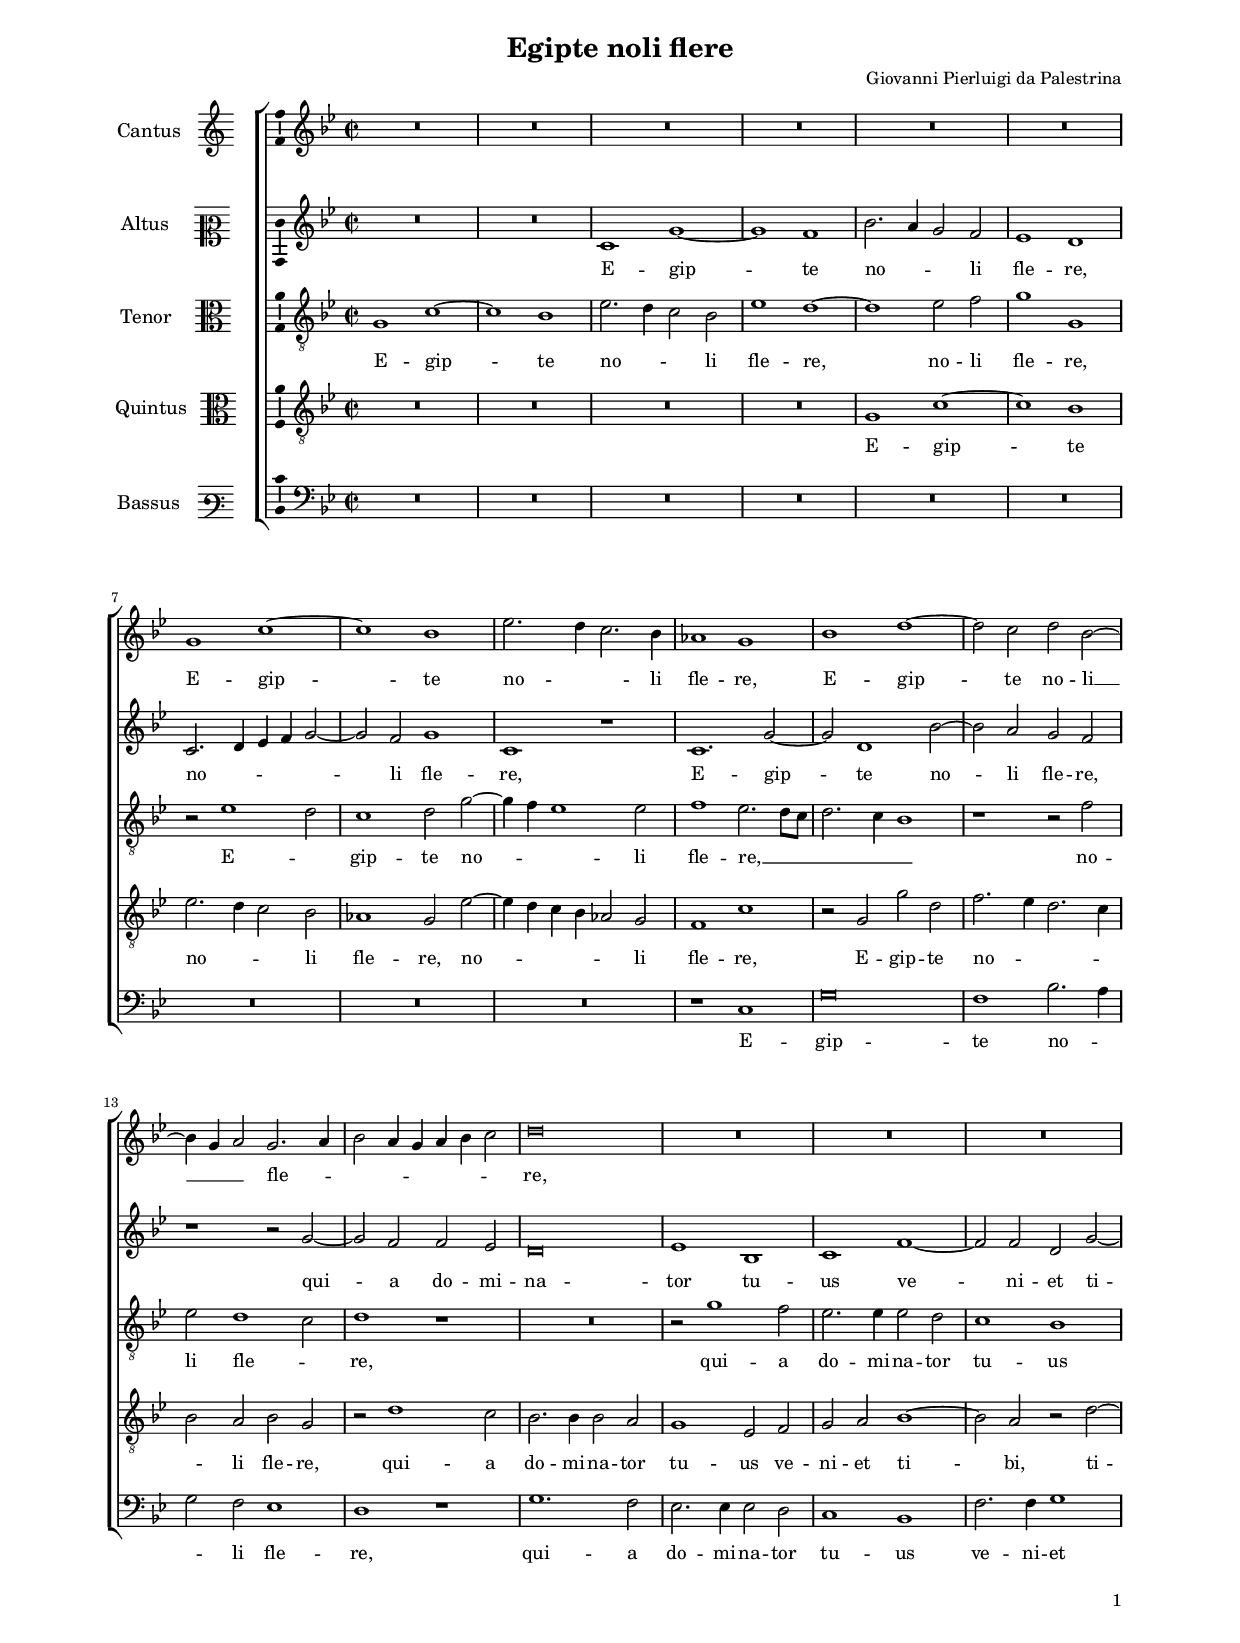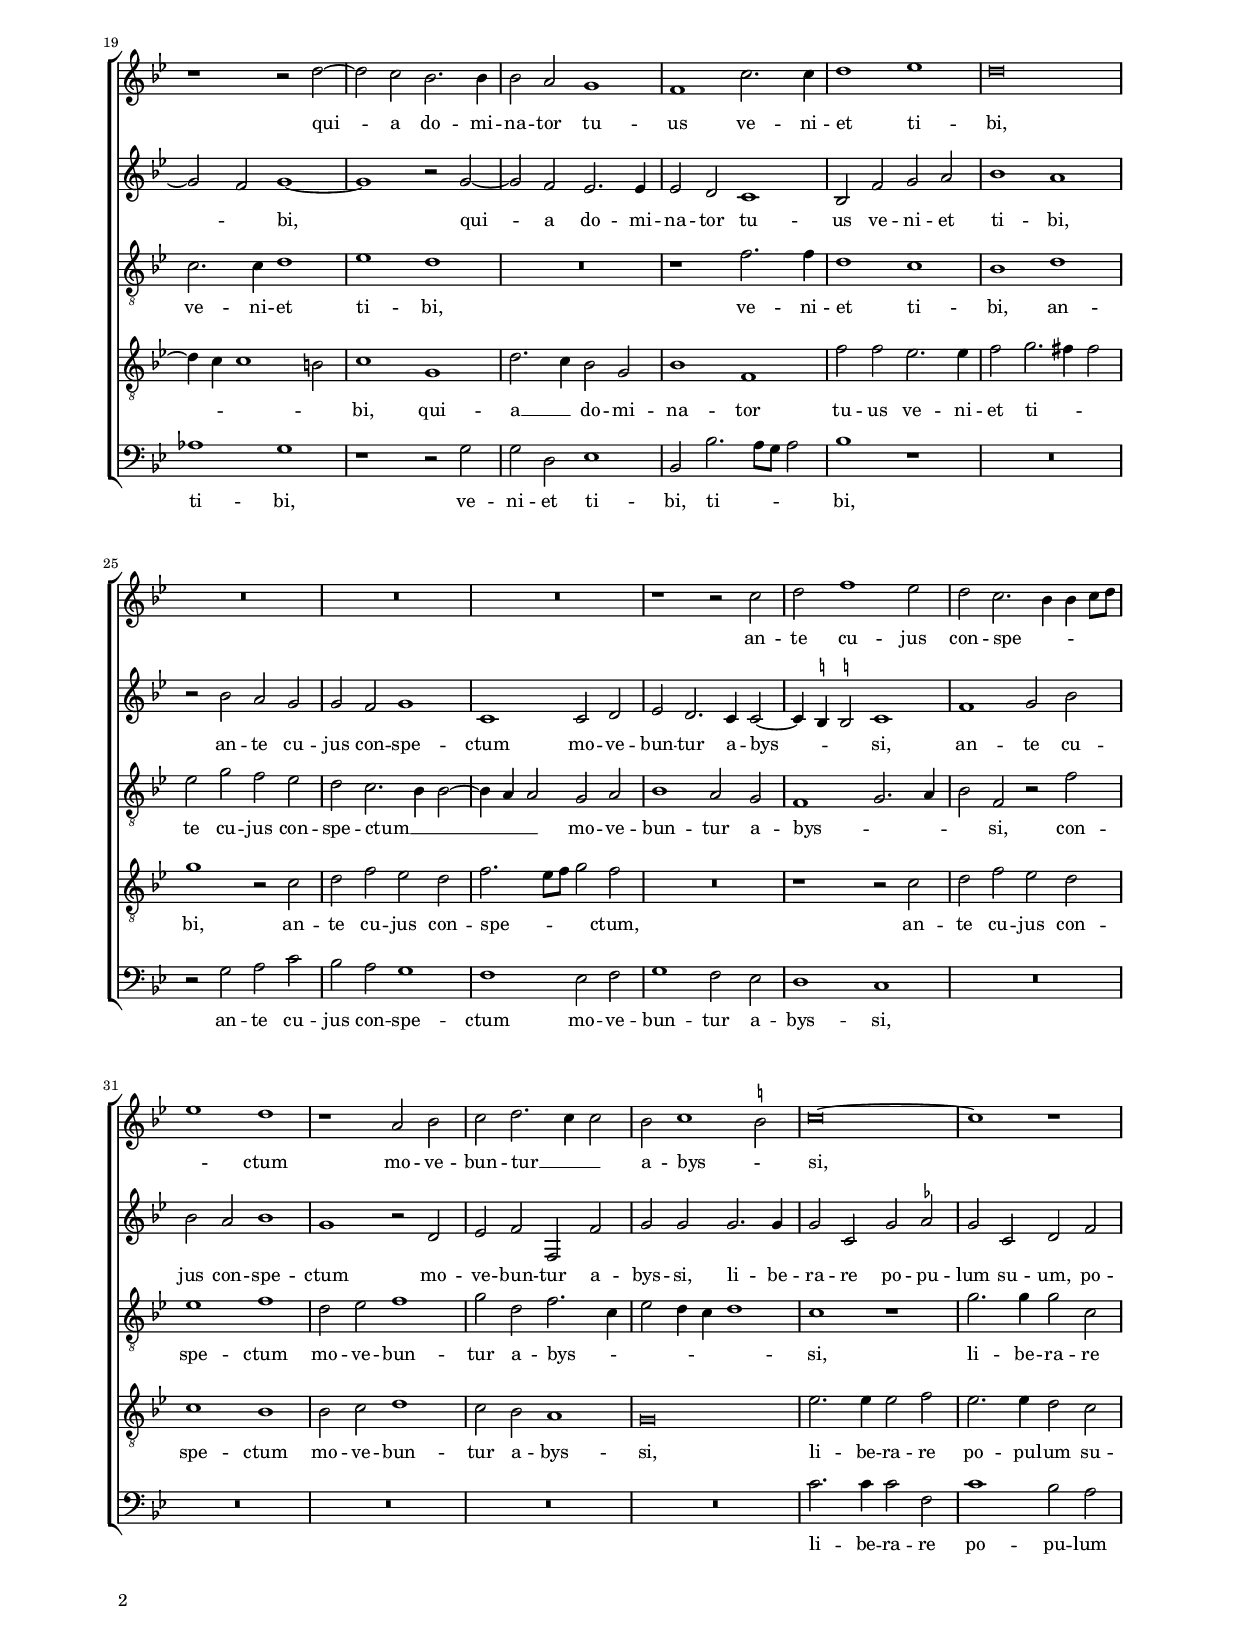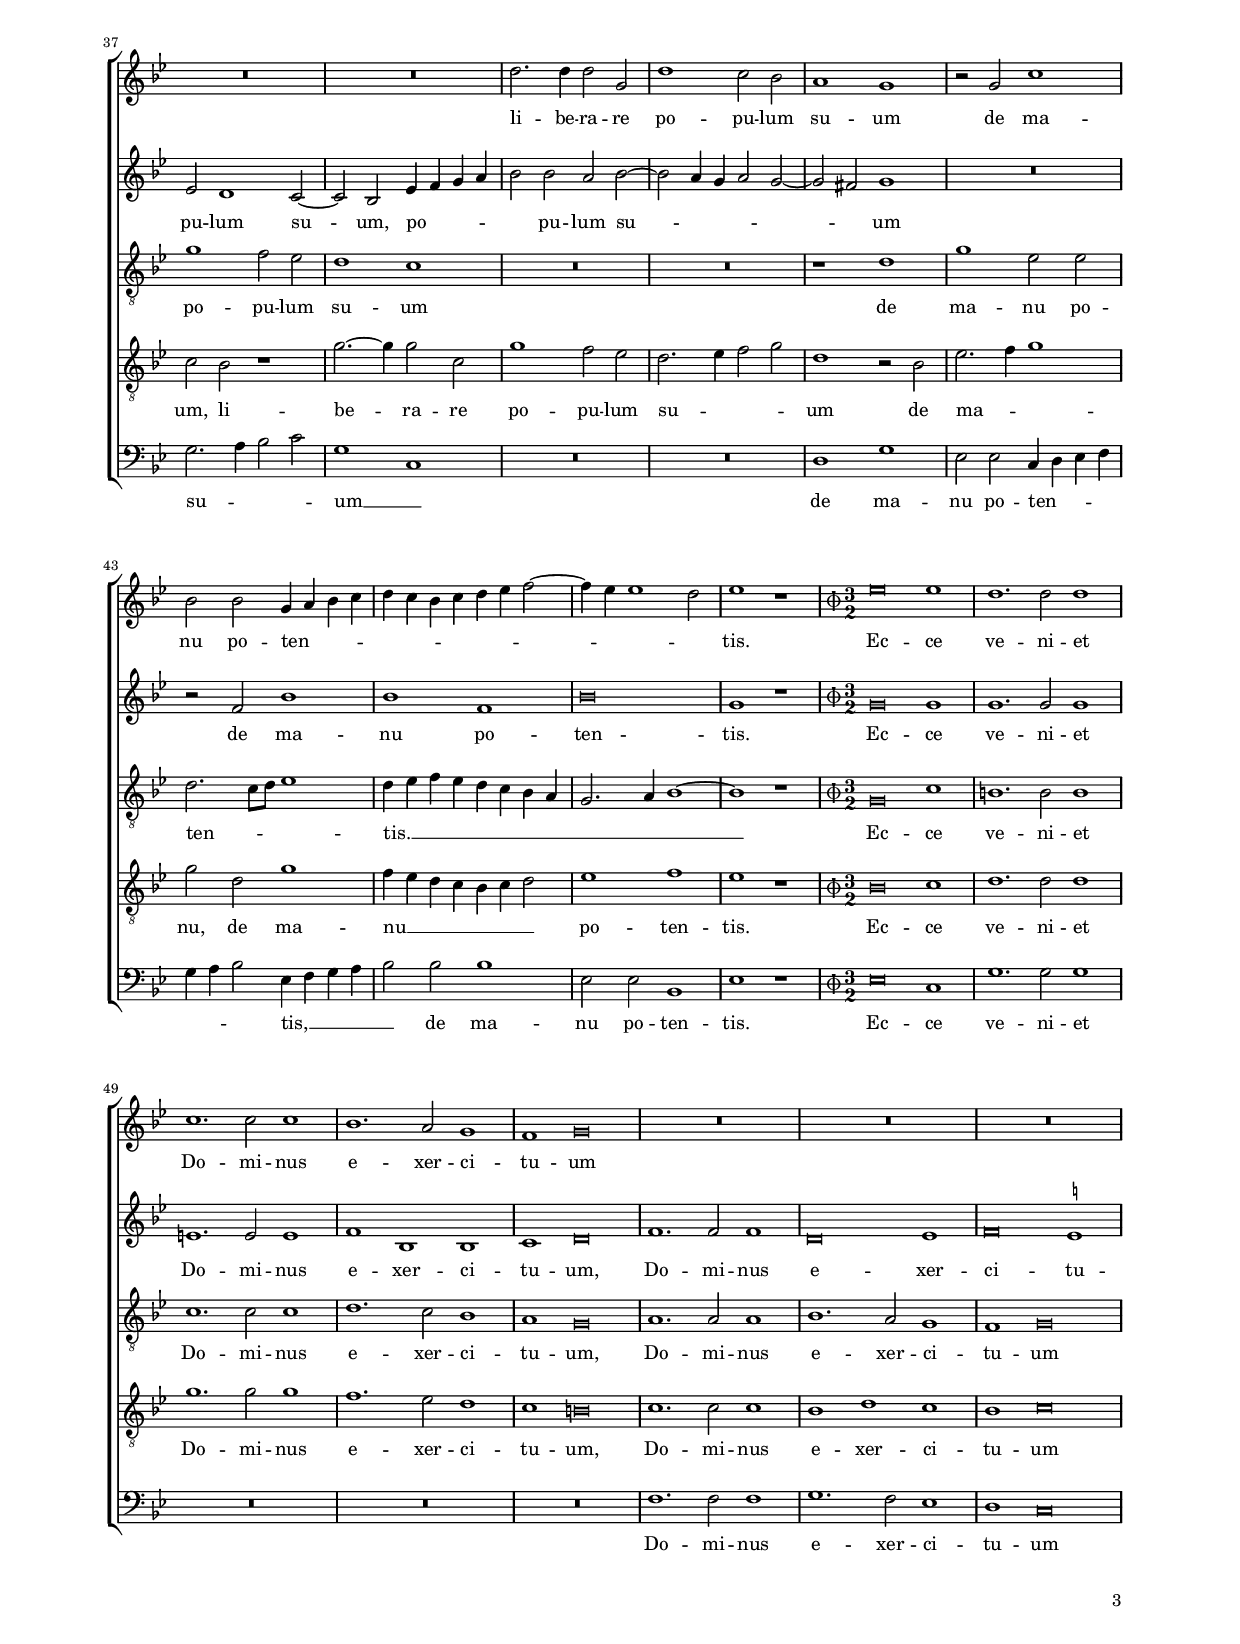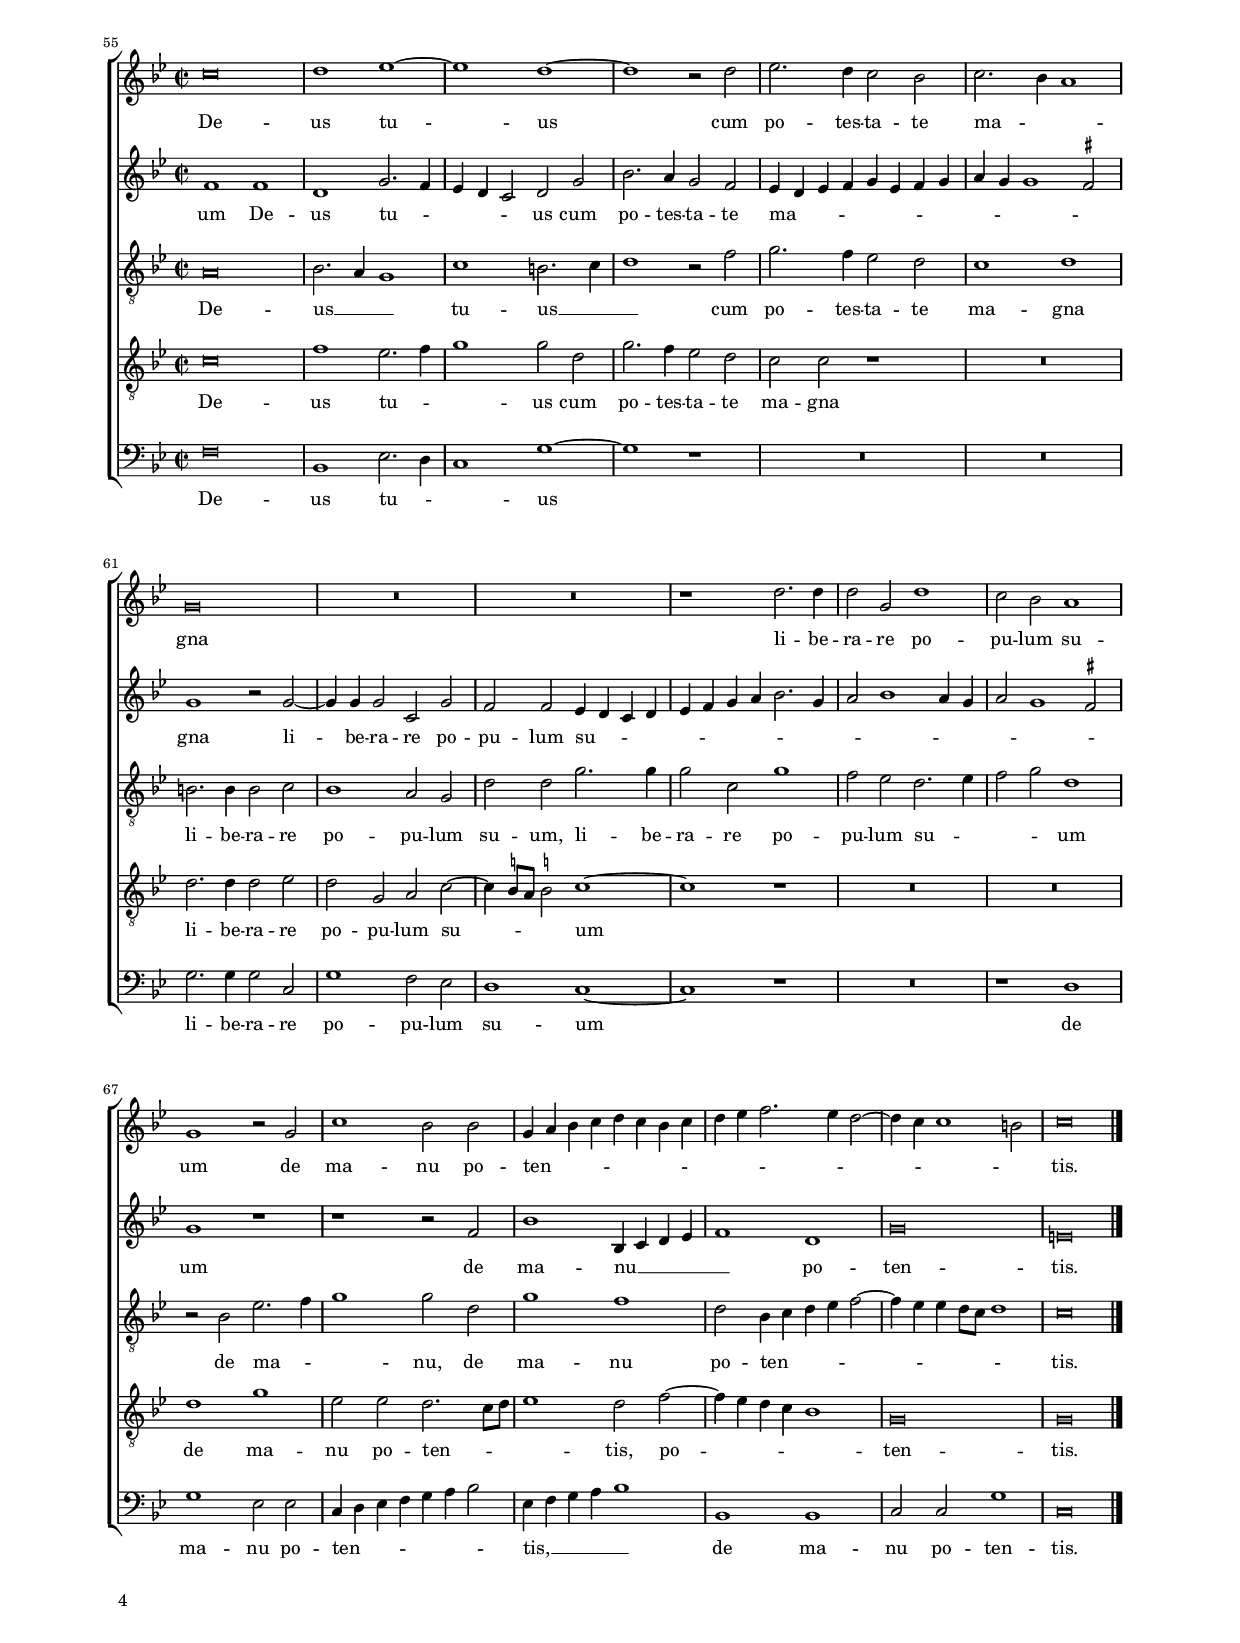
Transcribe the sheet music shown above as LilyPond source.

\header
{
  title="Egipte noli flere"
  composer="Giovanni Pierluigi da Palestrina"
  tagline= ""
}

\version "2.24.1"
\language deutsch
#(set-global-staff-size 15)
% #(set-default-paper-size "letter")
#(ly:set-option 'point-and-click #f)


	#(define ((double-time-signature glyph a b) grob)
	(grob-interpret-markup grob
		(markup #:override '(baseline-skip . 2.5) #:number
		(#:line ((markup (#:musicglyph glyph))
		(#:fontsize -1 #:column (a b)))))))


\paper
	{
	top-margin = 1.8 \cm
	bottom-margin = 1.2 \cm
	left-margin = 2 \cm
	right-margin = 2 \cm
	ragged-bottom = ##f
	ragged-last-bottom = ##t
	print-page-number = ##f
	system-system-spacing = #'((basic-distance . 17) (minimum-distance . 14) (padding . 7) (strechability . 150))
	oddFooterMarkup=\markup   \fill-line { "" \fromproperty #'page:page-number-string }
	evenFooterMarkup=\markup  \fill-line { \fromproperty #'page:page-number-string "" }
	last-bottom-spacing = #'((basic-distance . 12) (minimum-distance . 7) (padding . 4))
%	systems-per-page = 3
%	page-count = 3
%	min-systems-per-page = 3
	markup-system-spacing.basic-distance = #12
%	print-all-headers = ##t
%	print-first-page-number = ##t
%	first-page-number = 1
	}

	
global = {
	\key c \major
	\time 2/2 \set Score.measureLength = #(ly:make-moment 2/1)
	\skip 1*2*46
	\once \override Score.TimeSignature.stencil = #(double-time-signature "timesig.mensural34" "3" "2") \time 3/1
	\skip 1*3*8
	\time 2/2 \set Score.measureLength = #(ly:make-moment 2/1)
	\skip 1*2*18 \bar "|."
	}

	ficta = { \once \set suggestAccidentals = ##t }

	forget = #(define-music-function (music) (ly:music?) #{
		\accidentalStyle forget
		$music
		\accidentalStyle default
		#})


incipitcantus = \markup { \score {
	{
	\set Staff.instrumentName = \markup { \fontsize #1 "Cantus" }
	\key c \major
	\clef violin
	s4 \bar ""
	}
	\layout  {
	raggedright = ##t
	indent = 1.6 \cm
	line-width = 2.2\cm
	\context { \Staff \remove Time_signature_engraver }
	\override Staff.Clef.Y-extent = #'(0 . 0)
	}} \hspace #1 }

      
incipitaltus = \markup { \score {
	{
	\set Staff.instrumentName = \markup { \fontsize #1 "Altus" }
	\key c \major
	\clef mezzosoprano
	s4 \bar ""
	}
	\layout  {
	raggedright = ##t
	indent = 1.6 \cm
	line-width = 2.2\cm
	\context { \Staff \remove Time_signature_engraver }
	\override Staff.Clef.Y-extent = #'(0 . 0)
	}} \hspace #1 }


incipittenor = \markup { \score {
	{
	\set Staff.instrumentName = \markup { \fontsize #1 "Tenor" }
	\key c \major
	\clef alto
	s4 \bar ""
	}
	\layout  {
	raggedright = ##t
	indent = 1.6 \cm
	line-width = 2.2\cm
	\context { \Staff \remove Time_signature_engraver }
	\override Staff.Clef.Y-extent = #'(0 . 0)
	}} \hspace #1 }
      
      
incipitquintus = \markup { \score {
	{
	\set Staff.instrumentName = \markup { \fontsize #1 "Quintus" }
	\key c \major
	\clef alto
	s4 \bar ""
	}
	\layout  {
	raggedright = ##t
	indent = 1.6 \cm
	line-width = 2.2\cm
	\context { \Staff \remove Time_signature_engraver }
	\override Staff.Clef.Y-extent = #'(0 . 0)
	}} \hspace #1 }
      
      
incipitbassus = \markup { \score {
	{
	\set Staff.instrumentName = \markup { \fontsize #1 "Bassus" }
	\key c \major
	\clef varbaritone
	s4 \bar ""
	}
	\layout  {
	raggedright = ##t
	indent = 1.6 \cm
	line-width = 2.2\cm
	\context { \Staff \remove Time_signature_engraver }
	\override Staff.Clef.Y-extent = #'(0 . 0)
	}} \hspace #1 }


cantus =  \relative c''
	{
	R\breve
	R\breve
	R\breve
	R\breve
%5
	R\breve |
	R\breve
	a1 d~
	d1 c
	f2. e4 d2. c4
%10
	b1 a |
	c1 e~
	e2 d e c~
	c4 a h2 a2. h4
	c2 h4 a h c d2
%15
	e\breve |
	R\breve
	R\breve
	R\breve
	r1 r2 e~
%20
	e2 d c2. c4 |
	c2 h a1
	g1 d'2. d4
	e1 f
	e\breve
%25
	R\breve |
	R\breve
	R\breve
	r1 r2 d
	e2 g1 f2
%30
	e2 d2. c4 c d8 e |
	f1 e
	r1 h2 c
	d2 e2. d4 d2
	c2 d1 \ficta cis2
%35
	d\breve~ |
	d1 r
	R\breve
	R\breve
	e2. e4 e2 a,
%40
	e'1 d2 c |
	h1 a
	r2 a d1
	c2 c a4 h c d
	e4 d c d e f g2~
%45
	g4 f f1 e2 |
	f1 r
% Triple time
	f\breve f1
	e1. e2 e1
	d1. d2 d1
%50
	c1. h2 a1 |
	g1 a\breve
	R\breve.
	R\breve.
	R\breve.
% End of triple time
%55
	d\breve |
	e1 f~
	f1 e~
	e1 r2 e
	f2. e4 d2 c
%60
	d2. c4 h1 |
	a\breve
	R\breve
	R\breve
	r1 e'2. e4
%65
	e2 a, e'1 |
	d2 c h1
	a1 r2 a
	d1 c2 c
	a4 h c d e d c d
%70
	e4 f g2. f4 e2~ |
	e4 d d1 cis2
	d\breve |
	}


altus =  \relative c'
	{
	R\breve
	R\breve
	d1 a'~
	a1 g
%5
	c2. h4 a2 g |	
	f1 e
	d2. e4 f g a2~
	a2 g a1
	d,1 r
%10
	d1. a'2~ |
	a2 e1 c'2~
	c2 h a g
	r1 r2 a~
	a2 g g f
%15
	e\breve |
	f1 c
	d1 g~
	g2 g e a~
	a2 g a1~
%20
	a1 r2 a~ |
	a2 g f2. f4
	f2 e d1
	c2 g' a h
	c1 h
%25
	r2 c h a |
	a2 g a1
	d,1 d2 e
	f2 e2. d4 d2~
	d4 \ficta cis \ficta cis!2 d1
%30
	g1 a2 c |
	c2 h c1
	a1 r2 e
	f2 g g, g'
	a2 a a2. a4
%35
	a2 d, a' \ficta b |
	a2 d, e g
	f2 e1 d2~
	d2 c f4 g a h	
	c2 c h c~
%40
	c2 h4 a h2 a~ |
	a2 gis a1
	R\breve
	r2 g c1
	c1 g
%45
	c\breve |
	a1 r
% Triple time
	a\breve a1
	a1. a2 a1
	fis1. fis2 fis1
%50
	g1 c, c |
	d1 e\breve
	g1. g2 g1
	e\breve f1
	g\breve \ficta fis1
% End of triple time
%55
	g1 g |
	e1 a2. g4
	f4 e d2 e a
	c2. h4 a2 g
	f4 e f g a f g a
%60
	h4 a a1 \ficta gis2 |
	a1 r2 a~
	a4 a a2 d, a'
	g2 g f4 e d e
	f4 g a h c2. a4
%65
	h2 c1 h4 a |
	h2 a1 \ficta gis2
	a1 r
	r1 r2 g
	c1 c,4 d e f
%70
	g1 e |
	a\breve
	fis\breve |
	}


tenor =  \relative c'
	{
	a1 d~
	d1 c
	f2. e4 d2 c
	f1 e~
%5
	e1 f2 g |	
	a1 a,
	r2 f'1 e2
	d1 e2 a~
	a4 g f1 f2
%10
	g1 f2. e8 d |
	e2. d4 c1
	r1 r2 g'
	f2 e1 d2
	e1 r
%15
	R\breve |
	r2 a1 g2
	f2. f4 f2 e
	d1 c
	d2. d4 e1
%20
	f1 e |
	R\breve
	r1 g2. g4
	e1 d
	c1 e
%25
	f2 a g f |
	e2 d2. c4 c2~
	c4 h h2 a h
	c1 h2 a
	g1 a2. h4
%30
	c2 g r g' |
	f1 g
	e2 f g1
	a2 e g2. d4
	f2 e4 d e1
%35
	d1 r |
	a'2. a4 a2 d,
	a'1 g2 f
	e1 d
	R\breve
%40
	R\breve |
	r1 e
	a1 f2 f
	e2. d8 e f1
	e4 f g f e d c h
%45
	a2. h4 c1~ |
	c1 r
% Triple time
	a\breve d1
	cis1. cis2 cis1
	d1. d2 d1
%50
	e1. d2 c1 |
	h1 a\breve
	h1. h2 h1
	c1. h2 a1
	g1 a\breve
% End of triple time
%55
	h\breve |
	c2. h4 a1
	d1 cis2. d4
	e1 r2 g
	a2. g4 f2 e
%60
	d1 e |
	cis2. cis4 cis2 d
	c1 h2 a
	e'2 e a2. a4
	a2 d, a'1
%65
	g2 f e2. f4 |
	g2 a e1
	r2 c f2. g4
	a1 a2 e
	a1 g
%70
	e2 c4 d e f g2~ |
	g4 f f e8 d e1
	d\breve |
	}


quintus  =  \relative c'
	{
	R\breve
	R\breve
	R\breve
	R\breve
%5
	a1 d~ |
	d1 c
	f2. e4 d2 c
	b1 a2 f'~
	f4 e d c b2 a
%10
	g1 d' |
	r2 a a' e
	g2. f4 e2. d4
	c2 h c a
	r2 e'1 d2
%15
	c2. c4 c2 h |
	a1 f2 g
	a2 h c1~
	c2 h r e~
	e4 d d1 cis2
%20
	d1 a |
	e'2. d4 c2 a
	c1 g
	g'2 g f2. f4
	g2 a2. gis4 gis2
%25
	a1 r2 d, |
	e2 g f e
	g2. f8 g a2 g
	R\breve
	r1 r2 d
%30
	e2 g f e |
	d1 c
	c2 d e1
	d2 c h1
	a\breve
%35
	f'2. f4 f2 g |
	f2. f4 e2 d
	d2 c r1~
	a'2. a4 a2 d,
	a'1 g2 f
%40
	e2. f4 g2 a
	e1 r2 c |
	f2. g4 a1
	a2 e a1
	g4 f e d c d e2
%45
	f1 g
	f1 r |
% Triple time
	c\breve d1
	e1. e2 e1
	a1. a2 a1
%50
	g1. f2 e1 |
	d1 cis\breve
	d1. d2 d1
	c1 e d
	c1 d\breve
% End of triple time
%55
	d\breve |
	g1 f2. g4
	a1 a2 e
	a2. g4 f2 e
	d2 d r1
%60
	R\breve |
	e2. e4 e2 f
	e2 a, h d~
	d4 \ficta cis8 h \ficta cis!2 d1~
	d1 r
%65
	R\breve |
	R\breve
	e1 a
	f2 f e2. d8 e
	f1 e2 g~
%70
	g4 f e d c1 |
	a\breve
	a\breve |
	}


bassus  =  \relative c
	{
	R\breve
	R\breve
	R\breve
	R\breve
%5
	R\breve |
	R\breve
	R\breve
	R\breve
	R\breve
%10
	r1 d |
	a'\breve
	g1 c2. h4
	a2 g f1
	e1 r
%15
	a1. g2 |
	f2. f4 f2 e
	d1 c
	g'2. g4 a1
	b1 a
%20
	r1 r2 a |
	a2 e f1
	c2 c'2. h8 a h2
	c1 r
	R\breve
%25
	r2 a h d |
	c2 h a1
	g1 f2 g
	a1 g2 f
	e1 d
%30
	R\breve |
	R\breve
	R\breve
	R\breve
	R\breve
%35
	d'2. d4 d2 g, |
	d'1 c2 h
	a2. h4 c2 d
	a1 d,
	R\breve
%40
	R\breve |
	e1 a
	f2 f d4 e f g
	a4 h c2 f,4 g a h
	c2 c c1
%45
	f,2 f c1 |
	f1 r
% Triple time
	f\breve d1
	a'1. a2 a1
	R\breve.
%50
	R\breve. |
	R\breve.
	g1. g2 g1
	a1. g2 f1
	e1 d\breve
% End of triple time
%55
	g\breve |
	c,1 f2. e4
	d1 a'~
	a1 r
	R\breve
%60
	R\breve |
	a2. a4 a2 d,
	a'1 g2 f
	e1 d~
	d1 r
%65
	R\breve |
	r1 e
	a1 f2 f
	d4 e f g a h c2
	f,4 g a h c1
%70
	c,1 c |
	d2 d a'1
	d,\breve |
	}


lyricscantus = \lyricmode {
	E -- gip -- te no -- _ _ li fle -- re,
	E -- gip -- te no -- li __ _ _ fle -- _ _ _ _ _ _ _ re,
	qui -- a do -- mi -- na -- tor tu -- us ve -- ni -- et ti -- bi,
	an -- te cu -- jus con -- spe -- _ _ _ _ _ ctum mo -- ve -- bun -- tur __ _ _ a -- bys -- _ si,
	li -- be -- ra -- re po -- pu -- lum su -- um
	de ma -- nu po -- ten -- _ _ _ _ _ _ _ _ _ _ _ _ _ tis.
	Ec -- ce ve -- ni -- et Do -- mi -- nus e -- xer -- ci -- tu -- um
	De -- us tu -- us cum po -- tes -- ta -- te ma -- _ _ gna
	li -- be -- ra -- re po -- pu -- lum su -- um
	de ma -- nu po -- ten -- _ _ _ _ _ _ _ _ _ _ _ _ _ _ _ tis.
	}


lyricsaltus = \lyricmode {
	E -- gip -- te no -- _ _ li fle -- re,
	no -- _ _ _ _ li fle -- re,
	E -- gip -- te no -- li fle -- re,
	qui -- a do -- mi -- na -- tor tu -- us ve -- ni -- et ti -- _ bi,
	qui -- a do -- mi -- na -- tor tu -- us ve -- ni -- et ti -- bi,
	an -- te cu -- jus con -- spe -- ctum mo -- ve -- bun -- tur a -- bys -- _ _ si,
	an -- te cu -- jus con -- spe -- ctum mo -- ve -- bun -- tur a -- bys -- si,
	li -- be -- ra -- re po -- pu -- lum su -- um,
	po -- pu -- lum su -- um,
	po -- _ _ _ _ pu -- lum su -- _ _ _ _ _ um
	de ma -- nu po -- ten -- tis.
	Ec -- ce ve -- ni -- et Do -- mi -- nus e -- xer -- ci -- tu -- um,
	Do -- mi -- nus e -- xer -- ci -- tu -- um
	De -- us tu -- _ _ _ _ us cum po -- tes -- ta -- te ma -- _ _ _ _ _ _ _ _ _ _ _ gna
	li -- be -- ra -- re po -- pu -- lum su -- _ _ _ _ _ _ _ _ _ _ _ _ _ _ _ _ um
	de ma -- nu __ _ _ _ _ po -- ten -- tis.
	}


lyricstenor = \lyricmode {
	E -- gip -- te no -- _ _ li fle -- re,
	no -- li fle -- re,
	E -- _ gip -- te no -- _ _ li fle -- re, __ _ _ _ _ _
	no -- li fle -- _ re,
	qui -- a do -- mi -- na -- tor tu -- us ve -- ni -- et ti -- bi,
	ve -- ni -- et ti -- bi,
	an -- te cu -- jus con -- spe -- ctum __ _ _ _ _ mo -- ve -- bun -- tur a -- bys -- _ _ _ si,
	con -- spe -- ctum mo -- ve -- bun -- tur a -- bys -- _ _ _ _ _ si,
	li -- be -- ra -- re po -- pu -- lum su -- um
	de ma -- nu po -- ten -- _ _ _ tis. __ _ _ _ _ _ _ _ _ _ _
	Ec -- ce ve -- ni -- et Do -- mi -- nus e -- xer -- ci -- tu -- um,
	Do -- mi -- nus e -- xer -- ci -- tu -- um
	De -- us __ _ _ tu -- us __ _ _ cum po -- tes -- ta -- te ma -- gna
	li -- be -- ra -- re po -- pu -- lum su -- um,
	li -- be -- ra -- re po -- pu -- lum su -- _ _ _ um
	de ma -- _ _ nu,
	de ma -- nu po -- ten -- _ _ _ _ _ _ _ _ _ tis.
	}


lyricsquintus = \lyricmode {
	E -- gip -- te no -- _ _ li fle -- re,
	no -- _ _ _ _ li fle -- re,
	E -- gip -- te no -- _ _ _ _ li fle -- re,
	qui -- a do -- mi -- na -- tor tu -- us ve -- ni -- et ti -- bi,
	ti -- _ _ _ bi,
	qui -- a __ _ do -- mi -- na -- tor tu -- us ve -- ni -- et ti -- _ _ bi,
	an -- te cu -- jus con -- spe -- _ _ _ ctum,
	an -- te cu -- jus con -- spe -- ctum mo -- ve -- bun -- tur a -- bys -- si,
	li -- be -- ra -- re po -- pu -- lum su -- um,
	li -- be -- ra -- re po -- pu -- lum su -- _ _ _ um
	de ma -- _ _ nu,
	de ma -- nu __ _ _ _ _ _ _ po -- ten -- tis.
	Ec -- ce ve -- ni -- et Do -- mi -- nus e -- xer -- ci -- tu -- um,
	Do -- mi -- nus e -- xer -- ci -- tu -- um
	De -- us tu -- _ _ us cum po -- tes -- ta -- te ma -- gna
	li -- be -- ra -- re po -- pu -- lum su -- _ _ _ um
	de ma -- nu po -- ten -- _ _ _ tis,
	po -- _ _ _ _ ten -- tis.
	}


lyricsbassus = \lyricmode {
	E -- gip -- te no -- _ _ li fle -- re,
	qui -- a do -- mi -- na -- tor tu -- us ve -- ni -- et ti -- bi,
	ve -- ni -- et ti -- bi,
	ti -- _ _ _ bi,
	an -- te cu -- jus con -- spe -- ctum mo -- ve -- bun -- tur a -- bys -- si,
	li -- be -- ra -- re po -- pu -- lum su -- _ _ _ um __ _
	de ma -- nu po -- ten -- _ _ _ _ _ _ tis, __ _ _ _ _ 
	de ma -- nu po -- ten -- tis.
	Ec -- ce ve -- ni -- et Do -- mi -- nus e -- xer -- ci -- tu -- um
	De -- us tu -- _ _ us
	li -- be -- ra -- re po -- pu -- lum su -- um
	de ma -- nu po -- ten -- _ _ _ _ _ _ tis, __ _ _ _ _
	de ma -- nu po -- ten -- tis.
	}


\score
{  
	\transpose c b, {
	\new ChoirStaff \with { \override StaffGrouper.staff-staff-spacing.basic-distance = #12 }
	<<

	\new Staff << \global
	\new Voice="v1" {
		\set Staff.instrumentName=\incipitcantus
%		\set Staff.instrumentName= "S"
		\set Staff.midiInstrument = "reed organ"
		\clef violin
		\cantus }
	\new Lyrics \lyricsto "v1" {\lyricscantus }
	>>


	\new Staff << \global
	\new Voice="v2" {
		\set Staff.instrumentName=\incipitaltus
%		\set Staff.instrumentName= "A"
		\set Staff.midiInstrument = "reed organ"
		\clef violin % "G_8"
		\altus}
	\new Lyrics \lyricsto "v2" {\lyricsaltus }
	>>


	\new Staff << \global
	\new Voice="v3" {
		\set Staff.instrumentName=\incipittenor
%		\set Staff.instrumentName= "T"
		\set Staff.midiInstrument = "reed organ"
		\clef "G_8"
		\tenor }
	\new Lyrics \lyricsto "v3" {\lyricstenor }
	>>


	\new Staff << \global
	\new Voice="v5" {
		\set Staff.instrumentName=\incipitquintus
%		\set Staff.instrumentName= "Q"
		\set Staff.midiInstrument = "reed organ"
		\clef "G_8"
		\quintus}
	\new Lyrics \lyricsto "v5" {\lyricsquintus }
	>>


	\new Staff << \global
	\new Voice="v4" {
		\set Staff.instrumentName=\incipitbassus
%		\set Staff.instrumentName= "B"
		\set Staff.midiInstrument = "reed organ"
		\clef bass 
		\bassus }
	\new Lyrics \lyricsto "v4" {\lyricsbassus}
	>>

	>>
	} % transpose

	\layout
	{
	indent = 2.5\cm
	\context { \Lyrics \override VerticalAxisGroup.nonstaff-relatedstaff-spacing.padding = #1.4 }
%	\context { \Lyrics \override LyricText.font-size = #1 }
	\context { \Staff \override TimeSignature.break-visibility = #end-of-line-invisible }
	\context { \Staff \consists Ambitus_engraver }
	\context { \Score \override BarNumber.padding = #2 }
	\context { \Voice \override NoteHead.style = #'baroque }
	}

\midi
	{
    	\tempo 2 = 90
	}

}


% EOF
